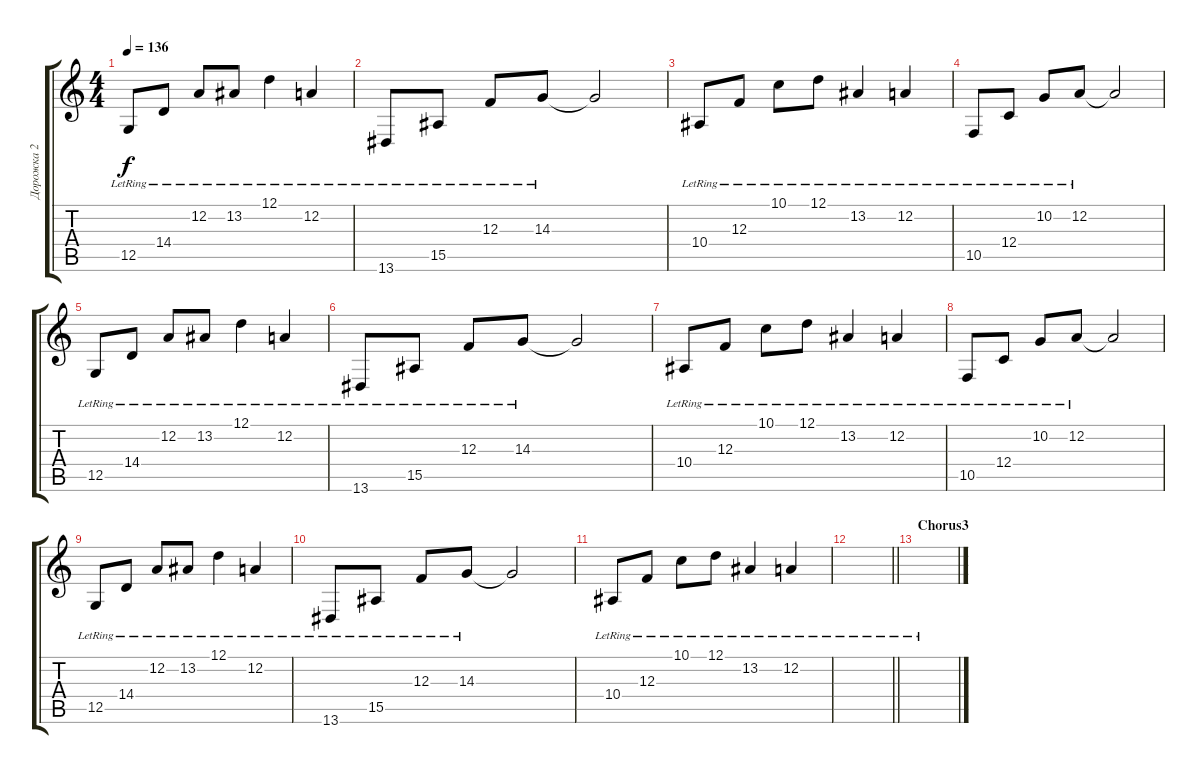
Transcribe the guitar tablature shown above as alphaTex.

\track ("Дорожка 2" "Дорожка 2") {instrument acousticgrandpiano}
\staff {score tabs}
\tuning (D4 A3 F3 C3 G2 D2) {hide}
\ts (4 4)
\tempo 136
\clef g2
\ks c
12.5{lr}.8{dy f} 14.4{lr}.8 12.2{lr}.8 13.2{lr}.8 12.1{lr}.4 12.2{lr}.4 |
13.6{lr}.8 15.5{lr}.8 12.3{lr}.8 14.3{lr}.8 14.3{t}.2 |
10.4{lr}.8 12.3{lr}.8 10.1{lr}.8 12.1{lr}.8 13.2{lr}.4 12.2{lr}.4 |
10.5{lr}.8 12.4{lr}.8 10.2{lr}.8 12.2{lr}.8 12.2{t}.2 |
12.5{lr}.8 14.4{lr}.8 12.2{lr}.8 13.2{lr}.8 12.1{lr}.4 12.2{lr}.4 |
13.6{lr}.8 15.5{lr}.8 12.3{lr}.8 14.3{lr}.8 14.3{t}.2 |
10.4{lr}.8 12.3{lr}.8 10.1{lr}.8 12.1{lr}.8 13.2{lr}.4 12.2{lr}.4 |
10.5{lr}.8 12.4{lr}.8 10.2{lr}.8 12.2{lr}.8 12.2{t}.2 |
12.5{lr}.8 14.4{lr}.8 12.2{lr}.8 13.2{lr}.8 12.1{lr}.4 12.2{lr}.4 |
13.6{lr}.8 15.5{lr}.8 12.3{lr}.8 14.3{lr}.8 14.3{t}.2 |
10.4{lr}.8 12.3{lr}.8 10.1{lr}.8 12.1{lr}.8 13.2{lr}.4 12.2{lr}.4 |
\barLineRight lightlight
|
\section ("" "Chorus3")
